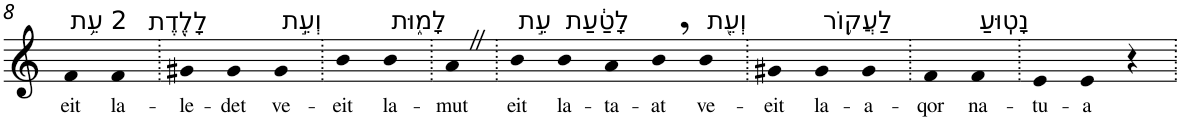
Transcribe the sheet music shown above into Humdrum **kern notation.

**kern	**text
*part1	*part1
*staff1	*staff1
*I"Piano	*
*I'Pno	*
!!LO:PB:g=z
*clefG2	*
*k[]	*
=8	=8
!LO:TX:a:t=2 עֵ֥ת	!
!	!LO:LY:b
4f	eit
!LO:TX:a:t=לָלֶ֖דֶת	!
!	!LO:LY:b
4f	la-
=9.	=9.
!	!LO:LY:b
4g#X	-le-
!	!LO:LY:b
4g#	-det
!LO:TX:a:t=וְעֵ֣ת	!
!	!LO:LY:b
4g#	ve-
=10.	=10.
!	!LO:LY:b
4b	-eit
!LO:TX:a:t=לָמ֑וּת	!
!	!LO:LY:b
4b	la-
=11.	=11.
!	!LO:LY:b
4aZ	-mut
=12.	=12.
!LO:TX:a:t=עֵ֣ת	!
!	!LO:LY:b
4b	eit
!LO:TX:a:t=לָטַ֔עַת	!
!	!LO:LY:b
4b	la-
!	!LO:LY:b
4a	-ta-
!	!LO:LY:b
4b,	-at
!LO:TX:a:t=וְעֵ֖ת	!
!	!LO:LY:b
4b	ve-
=13.	=13.
!	!LO:LY:b
4g#X	-eit
!LO:TX:a:t=לַעֲק֥וֹר	!
!	!LO:LY:b
4g#	la-
!	!LO:LY:b
4g#	-a-
=14.	=14.
!	!LO:LY:b
4f	-qor
!LO:TX:a:t=נָטֽוּעַ	!
!	!LO:LY:b
4f	na-
=15.	=15.
!	!LO:LY:b
4e	-tu-
!	!LO:LY:b
4e	-a
4r	.
=.	=.
*-	*-
